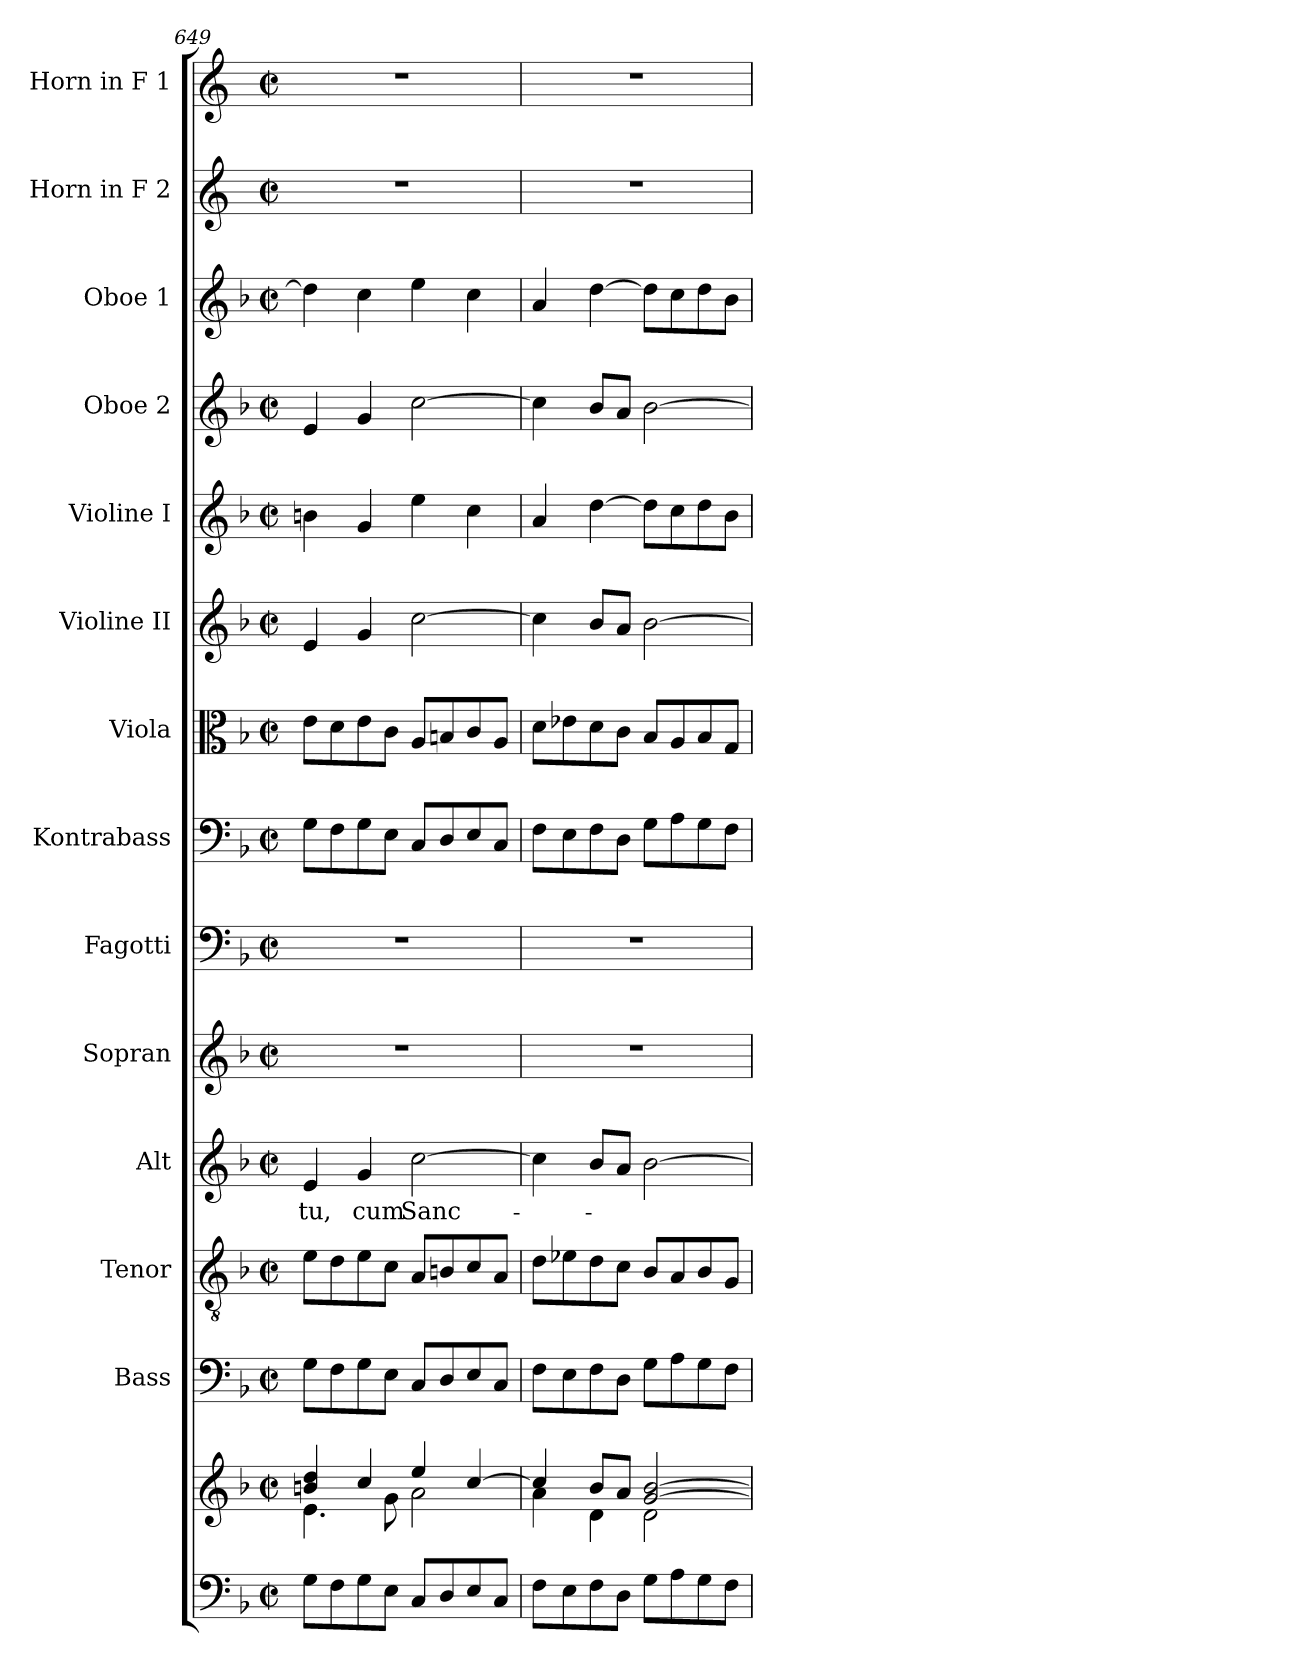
**kern	**kern	**kern	**kern	**kern	**text	**kern	**kern	**kern	**kern	**kern	**kern	**kern	**kern	**kern	**kern
*part14	*part14	*part13	*part12	*part11	*part11	*part10	*part9	*part8	*part7	*part6	*part5	*part4	*part3	*part2	*part1
*staff15	*staff14	*staff13	*staff12	*staff11	*staff11	*staff10	*staff9	*staff8	*staff7	*staff6	*staff5	*staff4	*staff3	*staff2	*staff1
*	*	*I"Bass	*I"Tenor	*I"Alt	*	*I"Sopran	*I"Fagotti	*I"Kontrabass	*I"Viola	*I"Violine II	*I"Violine I	*I"Oboe 2	*I"Oboe 1	*I"Horn in F 2	*I"Horn in F 1
*	*	*I'B.	*I'T.	*I'A.	*	*I'S.	*I'Fg.	*I'Kb.	*I'Vla.	*I'Vl. II	*I'Vl. I	*I'Ob. 2	*I'Ob. 1	*	*
!!LO:PB:g=z
*clefF4	*clefG2	*clefF4	*clefGv2	*clefG2	*	*clefG2	*clefF4	*clefF4	*clefC3	*clefG2	*clefG2	*clefG2	*clefG2	*clefG2	*clefG2
*	*	*	*	*	*	*	*	*ITrd7c12	*	*	*	*	*	*ITrd4c7	*ITrd4c7
*k[b-]	*k[b-]	*k[b-]	*k[b-]	*k[b-]	*	*k[b-]	*k[b-]	*k[b-]	*k[b-]	*k[b-]	*k[b-]	*k[b-]	*k[b-]	*k[b-]	*k[b-]
*F:	*F:	*F:	*F:	*F:	*	*F:	*F:	*F:	*F:	*F:	*F:	*F:	*F:	*F:	*F:
*M2/2	*M2/2	*M2/2	*M2/2	*M2/2	*	*M2/2	*M2/2	*M2/2	*M2/2	*M2/2	*M2/2	*M2/2	*M2/2	*M2/2	*M2/2
*met(c|)	*met(c|)	*met(c|)	*met(c|)	*met(c|)	*	*met(c|)	*met(c|)	*met(c|)	*met(c|)	*met(c|)	*met(c|)	*met(c|)	*met(c|)	*met(c|)	*met(c|)
=649	=649	=649	=649	=649	=649	=649	=649	=649	=649	=649	=649	=649	=649	=649	=649
*	*^	*	*	*	*	*	*	*	*	*	*	*	*	*	*
!	!	!	!	!	!	!LO:LY:b	!	!	!	!	!	!	!	!	!	!
8G\L	4bn/ 4dd/	4.e\	8G\L	8e\L	4e/	-tu,	1r	1r	8GG\L	8e\L	4e/	4bn\	4e/	4dd\]	1r	1r
8F\	.	.	8F\	8d\	.	.	.	.	8FF\	8d\	.	.	.	.	.	.
!	!	!	!	!	!	!LO:LY:b	!	!	!	!	!	!	!	!	!	!
8G\	4cc/	.	8G\	8e\	4g/	cum	.	.	8GG\	8e\	4g/	4g/	4g/	4cc\	.	.
8E\J	.	8g\	8E\J	8c\J	.	.	.	.	8EE\J	8c\J	.	.	.	.	.	.
!	!	!	!	!	!	!LO:LY:b	!	!	!	!	!	!	!	!	!	!
8C/L	4ee/	2a\	8C/L	8A/L	[2cc\	Sanc-	.	.	8CC/L	8A/L	[2cc\	4ee\	[2cc\	4ee\	.	.
8D/	.	.	8D/	8Bn/	.	.	.	.	8DD/	8Bn/	.	.	.	.	.	.
8E/	[>4cc/	.	8E/	8c/	.	.	.	.	8EE/	8c/	.	4cc\	.	4cc\	.	.
8C/J	.	.	8C/J	8A/J	.	.	.	.	8CC/J	8A/J	.	.	.	.	.	.
=650	=650	=650	=650	=650	=650	=650	=650	=650	=650	=650	=650	=650	=650	=650	=650	=650
8F\L	4cc/]	4a\	8F\L	8d\L	4cc\]	.	1r	1r	8FF\L	8d\L	4cc\]	4a/	4cc\]	4a/	1r	1r
8E\	.	.	8E\	8e-X\	.	.	.	.	8EE\	8e-X\	.	.	.	.	.	.
8F\	8b-/L	4d\	8F\	8d\	8b-/L	.	.	.	8FF\	8d\	8b-/L	[4dd\	8b-/L	[4dd\	.	.
8D\J	8a/J	.	8D\J	8c\J	8a/J	.	.	.	8DD\J	8c\J	8a/J	.	8a/J	.	.	.
8G\L	[>2g/ [>2b-/	2d\	8G\L	8B-/L	[2b-\	.	.	.	8GG\L	8B-/L	[2b-\	8dd\L]	[2b-\	8dd\L]	.	.
8A\	.	.	8A\	8A/	.	.	.	.	8AA\	8A/	.	8cc\	.	8cc\	.	.
8G\	.	.	8G\	8B-/	.	.	.	.	8GG\	8B-/	.	8dd\	.	8dd\	.	.
8F\J	.	.	8F\J	8G/J	.	.	.	.	8FF\J	8G/J	.	8b-\J	.	8b-\J	.	.
*	*v	*v	*	*	*	*	*	*	*	*	*	*	*	*	*	*
=	=	=	=	=	=	=	=	=	=	=	=	=	=	=	=
*-	*-	*-	*-	*-	*-	*-	*-	*-	*-	*-	*-	*-	*-	*-	*-
